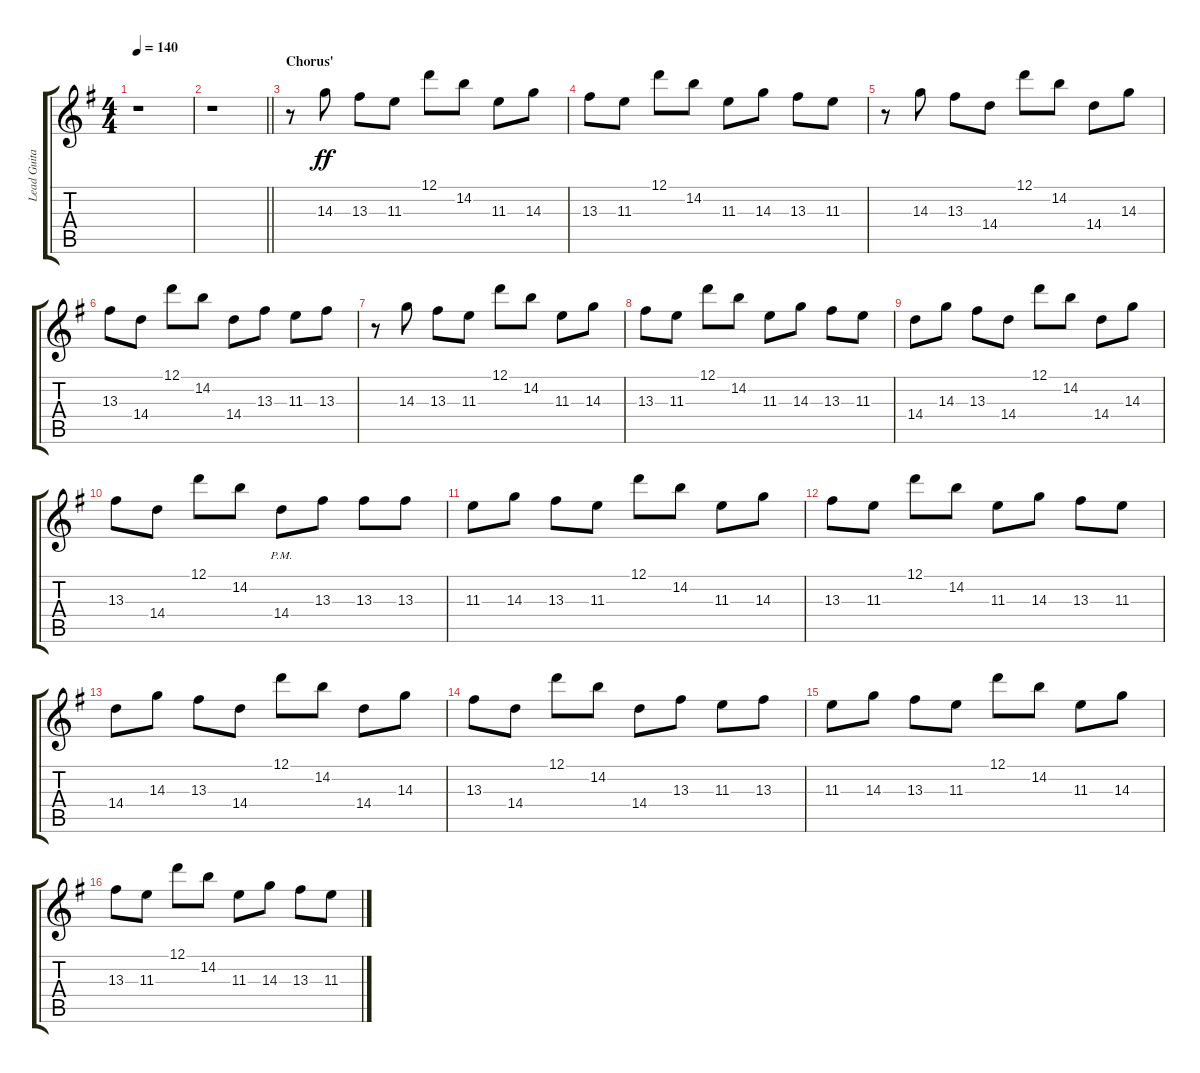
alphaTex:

\track ("Lead Guitar 2" "Lead Guita") {instrument overdrivenguitar}
\staff {score tabs}
\tuning (D4 A3 F3 C3 G2 C2) {hide}
\ts (4 4)
\tempo 140
\clef g2
\ks eminor
r.1{dy ff} |
\barLineRight lightlight
r.1 |
\section ("" "Chorus'")
r.8 14.3.8 13.3.8 11.3.8 12.1.8 14.2.8 11.3.8 14.3.8 |
13.3.8 11.3.8 12.1.8 14.2.8 11.3.8 14.3.8 13.3.8 11.3.8 |
r.8 14.3.8 13.3.8 14.4.8 12.1.8 14.2.8 14.4.8 14.3.8 |
13.3.8 14.4.8 12.1.8 14.2.8 14.4.8 13.3.8 11.3.8 13.3.8 |
r.8 14.3.8 13.3.8 11.3.8 12.1.8 14.2.8 11.3.8 14.3.8 |
13.3.8 11.3.8 12.1.8 14.2.8 11.3.8 14.3.8 13.3.8 11.3.8 |
14.4.8 14.3.8 13.3.8 14.4.8 12.1.8 14.2.8 14.4.8 14.3.8 |
13.3.8 14.4.8 12.1.8 14.2.8 14.4{pm}.8 13.3.8 13.3.8 13.3.8 |
11.3.8 14.3.8 13.3.8 11.3.8 12.1.8 14.2.8 11.3.8 14.3.8 |
13.3.8 11.3.8 12.1.8 14.2.8 11.3.8 14.3.8 13.3.8 11.3.8 |
14.4.8 14.3.8 13.3.8 14.4.8 12.1.8 14.2.8 14.4.8 14.3.8 |
13.3.8 14.4.8 12.1.8 14.2.8 14.4.8 13.3.8 11.3.8 13.3.8 |
11.3.8 14.3.8 13.3.8 11.3.8 12.1.8 14.2.8 11.3.8 14.3.8 |
13.3.8 11.3.8 12.1.8 14.2.8 11.3.8 14.3.8 13.3.8 11.3.8
